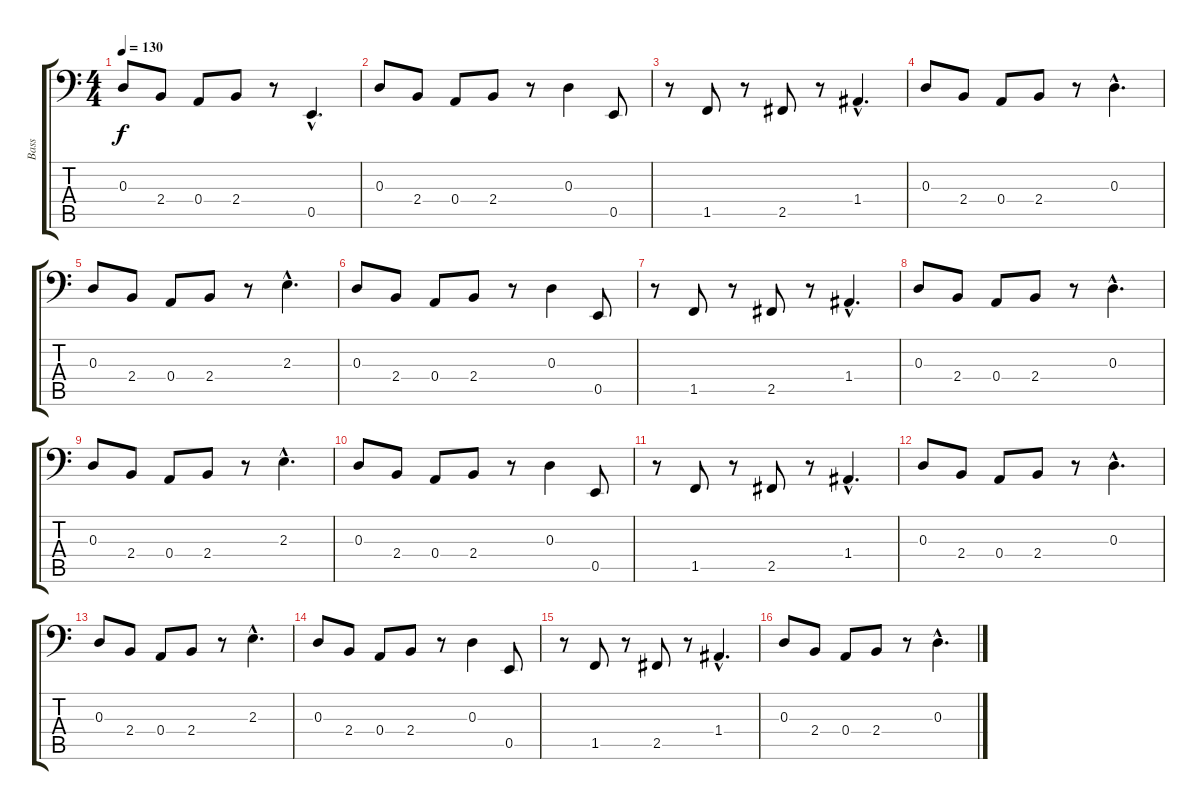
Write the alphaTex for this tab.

\track ("Bass" "Bass") {instrument fretlessbass}
\staff {score tabs}
\tuning (C3 G2 D2 A1 E1 B0) {hide}
\ts (4 4)
\tempo 130
\clef f4
\ks c
0.3.8{dy f} 2.4.8 0.4.8 2.4.8 r.8 0.5{hac}.4{d} |
0.3.8 2.4.8 0.4.8 2.4.8 r.8 0.3.4 0.5.8 |
r.8 1.5.8 r.8 2.5.8 r.8 1.4{hac}.4{d} |
0.3.8 2.4.8 0.4.8 2.4.8 r.8 0.3{hac}.4{d} |
0.3.8 2.4.8 0.4.8 2.4.8 r.8 2.3{hac}.4{d} |
0.3.8 2.4.8 0.4.8 2.4.8 r.8 0.3.4 0.5.8 |
r.8 1.5.8 r.8 2.5.8 r.8 1.4{hac}.4{d} |
0.3.8 2.4.8 0.4.8 2.4.8 r.8 0.3{hac}.4{d} |
0.3.8 2.4.8 0.4.8 2.4.8 r.8 2.3{hac}.4{d} |
0.3.8 2.4.8 0.4.8 2.4.8 r.8 0.3.4 0.5.8 |
r.8 1.5.8 r.8 2.5.8 r.8 1.4{hac}.4{d} |
0.3.8 2.4.8 0.4.8 2.4.8 r.8 0.3{hac}.4{d} |
0.3.8 2.4.8 0.4.8 2.4.8 r.8 2.3{hac}.4{d} |
0.3.8 2.4.8 0.4.8 2.4.8 r.8 0.3.4 0.5.8 |
r.8 1.5.8 r.8 2.5.8 r.8 1.4{hac}.4{d} |
0.3.8 2.4.8 0.4.8 2.4.8 r.8 0.3{hac}.4{d}
